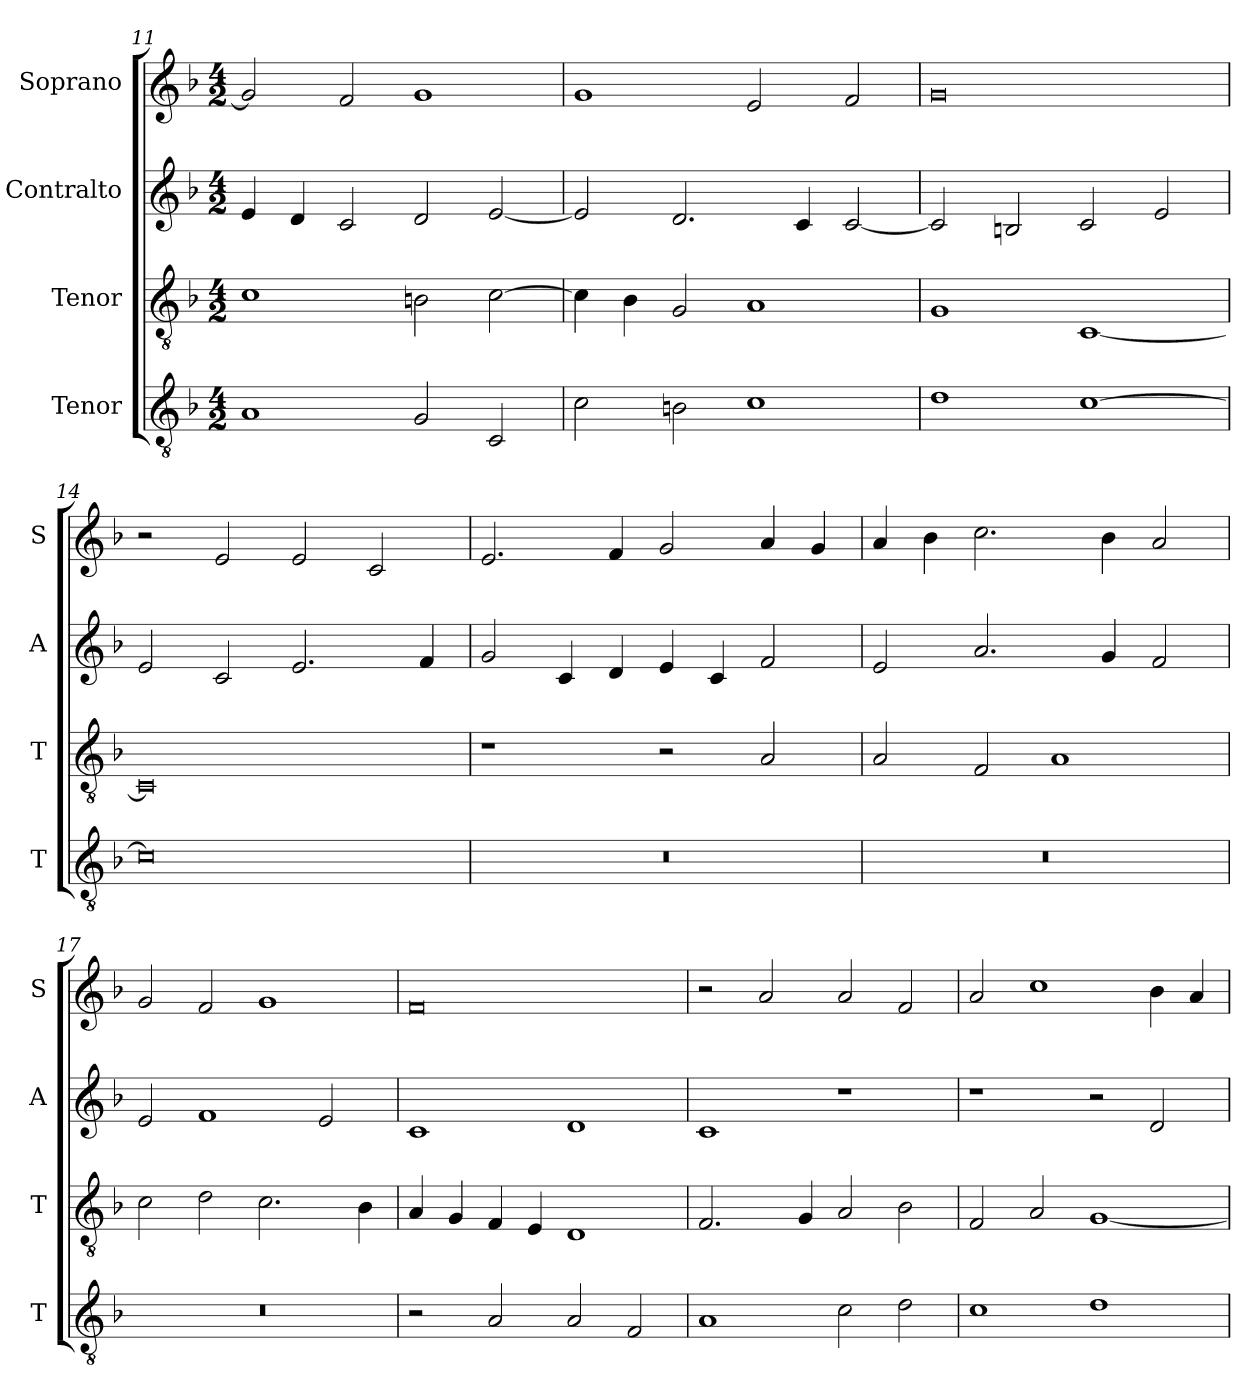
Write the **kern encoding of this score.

**kern	**kern	**kern	**kern
*part4	*part3	*part2	*part1
*staff4	*staff3	*staff2	*staff1
*I"Tenor	*I"Tenor	*I"Contralto	*I"Soprano
*I'T	*I'T	*I'A	*I'S
*clefGv2	*clefGv2	*clefG2	*clefG2
*k[b-]	*k[b-]	*k[b-]	*k[b-]
*F:ion	*F:ion	*F:ion	*F:ion
*M4/2	*M4/2	*M4/2	*M4/2
=11	=11	=11	=11
1A	1c	4e	2g]
.	.	4d	.
.	.	2c	2f
2G	2Bn	2d	1g
2C	[2c	[2e	.
=12	=12	=12	=12
2c	4c]	2e]	1g
.	4B-	.	.
2Bn	2G	2.d	.
1c	1A	.	2e
.	.	4c	.
.	.	[2c	2f
=13	=13	=13	=13
1d	1G	2c]	0g
.	.	2Bn	.
[1c	[1C	2c	.
.	.	2e	.
=14	=14	=14	=14
0c]	0C]	2e	2r
.	.	2c	2e
.	.	2.e	2e
.	.	.	2c
.	.	4f	.
=15	=15	=15	=15
0r	1r	2g	2.e
.	.	4c	.
.	.	4d	4f
.	2r	4e	2g
.	.	4c	.
.	2A	2f	4a
.	.	.	4g
=16	=16	=16	=16
0r	2A	2e	4a
.	.	.	4b-
.	2F	2.a	2.cc
.	1A	.	.
.	.	4g	4b-
.	.	2f	2a
=17	=17	=17	=17
0r	2c	2e	2g
.	2d	1f	2f
.	2.c	.	1g
.	.	2e	.
.	4B-	.	.
=18	=18	=18	=18
2r	4A	1c	0f
.	4G	.	.
2A	4F	.	.
.	4E	.	.
2A	1D	1d	.
2F	.	.	.
=19	=19	=19	=19
1A	2.F	1c	2r
.	.	.	2a
.	4G	.	.
2c	2A	1r	2a
2d	2B-	.	2f
=20	=20	=20	=20
1c	2F	1r	2a
.	2A	.	1cc
1d	[1G	2r	.
.	.	2d	4b-
.	.	.	4a
=	=	=	=
*-	*-	*-	*-
